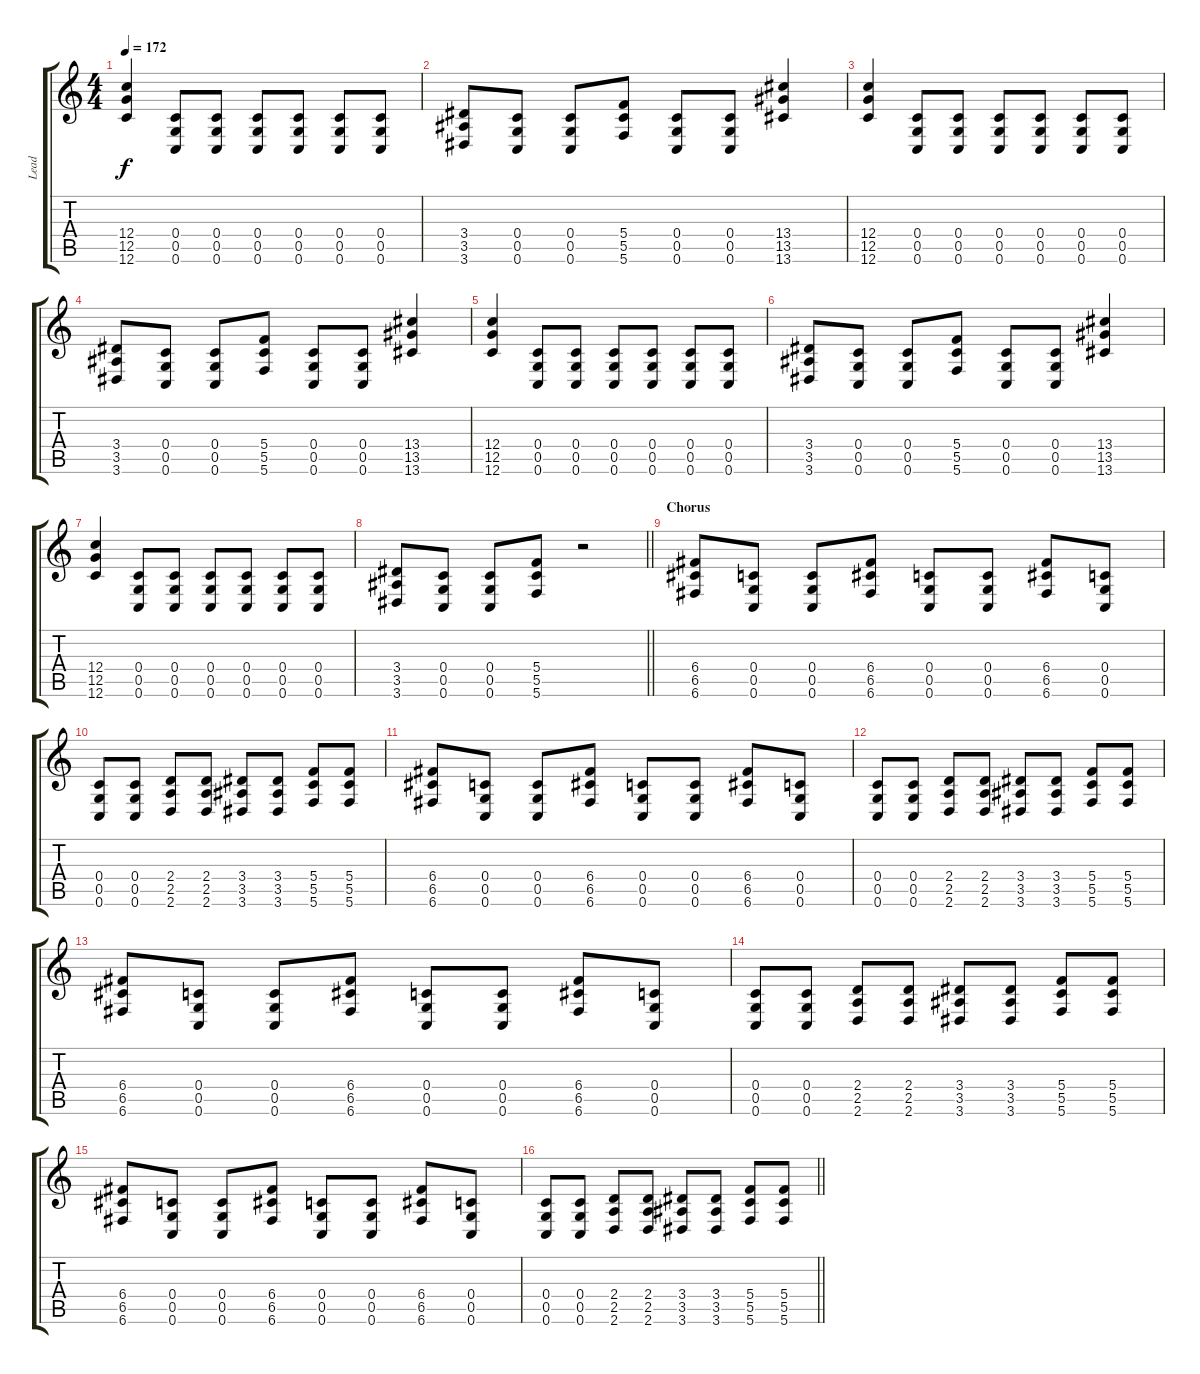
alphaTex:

\track ("Lead" "Lead") {instrument distortionguitar}
\staff {score tabs}
\tuning (D4 A3 F3 C3 G2 C2) {hide}
\ts (4 4)
\tempo 172
\clef g2
\ks c
(12.4 12.5 12.6).4{dy f} (0.4 0.5 0.6).8 (0.4 0.5 0.6).8 (0.4 0.5 0.6).8 (0.4 0.5 0.6).8 (0.4 0.5 0.6).8 (0.4 0.5 0.6).8 |
(3.4 3.5 3.6).8 (0.4 0.5 0.6).8 (0.4 0.5 0.6).8 (5.4 5.5 5.6).8 (0.4 0.5 0.6).8 (0.4 0.5 0.6).8 (13.4 13.5 13.6).4 |
(12.4 12.5 12.6).4 (0.4 0.5 0.6).8 (0.4 0.5 0.6).8 (0.4 0.5 0.6).8 (0.4 0.5 0.6).8 (0.4 0.5 0.6).8 (0.4 0.5 0.6).8 |
(3.4 3.5 3.6).8 (0.4 0.5 0.6).8 (0.4 0.5 0.6).8 (5.4 5.5 5.6).8 (0.4 0.5 0.6).8 (0.4 0.5 0.6).8 (13.4 13.5 13.6).4 |
(12.4 12.5 12.6).4 (0.4 0.5 0.6).8 (0.4 0.5 0.6).8 (0.4 0.5 0.6).8 (0.4 0.5 0.6).8 (0.4 0.5 0.6).8 (0.4 0.5 0.6).8 |
(3.4 3.5 3.6).8 (0.4 0.5 0.6).8 (0.4 0.5 0.6).8 (5.4 5.5 5.6).8 (0.4 0.5 0.6).8 (0.4 0.5 0.6).8 (13.4 13.5 13.6).4 |
(12.4 12.5 12.6).4 (0.4 0.5 0.6).8 (0.4 0.5 0.6).8 (0.4 0.5 0.6).8 (0.4 0.5 0.6).8 (0.4 0.5 0.6).8 (0.4 0.5 0.6).8 |
\barLineRight lightlight
(3.4 3.5 3.6).8 (0.4 0.5 0.6).8 (0.4 0.5 0.6).8 (5.4 5.5 5.6).8 r.2 |
\section ("" "Chorus")
(6.4 6.5 6.6).8 (0.4 0.5 0.6).8 (0.4 0.5 0.6).8 (6.4 6.5 6.6).8 (0.4 0.5 0.6).8 (0.4 0.5 0.6).8 (6.4 6.5 6.6).8 (0.4 0.5 0.6).8 |
(0.4 0.5 0.6).8 (0.4 0.5 0.6).8 (2.4 2.5 2.6).8 (2.4 2.5 2.6).8 (3.4 3.5 3.6).8 (3.4 3.5 3.6).8 (5.4 5.5 5.6).8 (5.4 5.5 5.6).8 |
(6.4 6.5 6.6).8 (0.4 0.5 0.6).8 (0.4 0.5 0.6).8 (6.4 6.5 6.6).8 (0.4 0.5 0.6).8 (0.4 0.5 0.6).8 (6.4 6.5 6.6).8 (0.4 0.5 0.6).8 |
(0.4 0.5 0.6).8 (0.4 0.5 0.6).8 (2.4 2.5 2.6).8 (2.4 2.5 2.6).8 (3.4 3.5 3.6).8 (3.4 3.5 3.6).8 (5.4 5.5 5.6).8 (5.4 5.5 5.6).8 |
(6.4 6.5 6.6).8 (0.4 0.5 0.6).8 (0.4 0.5 0.6).8 (6.4 6.5 6.6).8 (0.4 0.5 0.6).8 (0.4 0.5 0.6).8 (6.4 6.5 6.6).8 (0.4 0.5 0.6).8 |
(0.4 0.5 0.6).8 (0.4 0.5 0.6).8 (2.4 2.5 2.6).8 (2.4 2.5 2.6).8 (3.4 3.5 3.6).8 (3.4 3.5 3.6).8 (5.4 5.5 5.6).8 (5.4 5.5 5.6).8 |
(6.4 6.5 6.6).8 (0.4 0.5 0.6).8 (0.4 0.5 0.6).8 (6.4 6.5 6.6).8 (0.4 0.5 0.6).8 (0.4 0.5 0.6).8 (6.4 6.5 6.6).8 (0.4 0.5 0.6).8 |
\barLineRight lightlight
(0.4 0.5 0.6).8 (0.4 0.5 0.6).8 (2.4 2.5 2.6).8 (2.4 2.5 2.6).8 (3.4 3.5 3.6).8 (3.4 3.5 3.6).8 (5.4 5.5 5.6).8 (5.4 5.5 5.6).8
